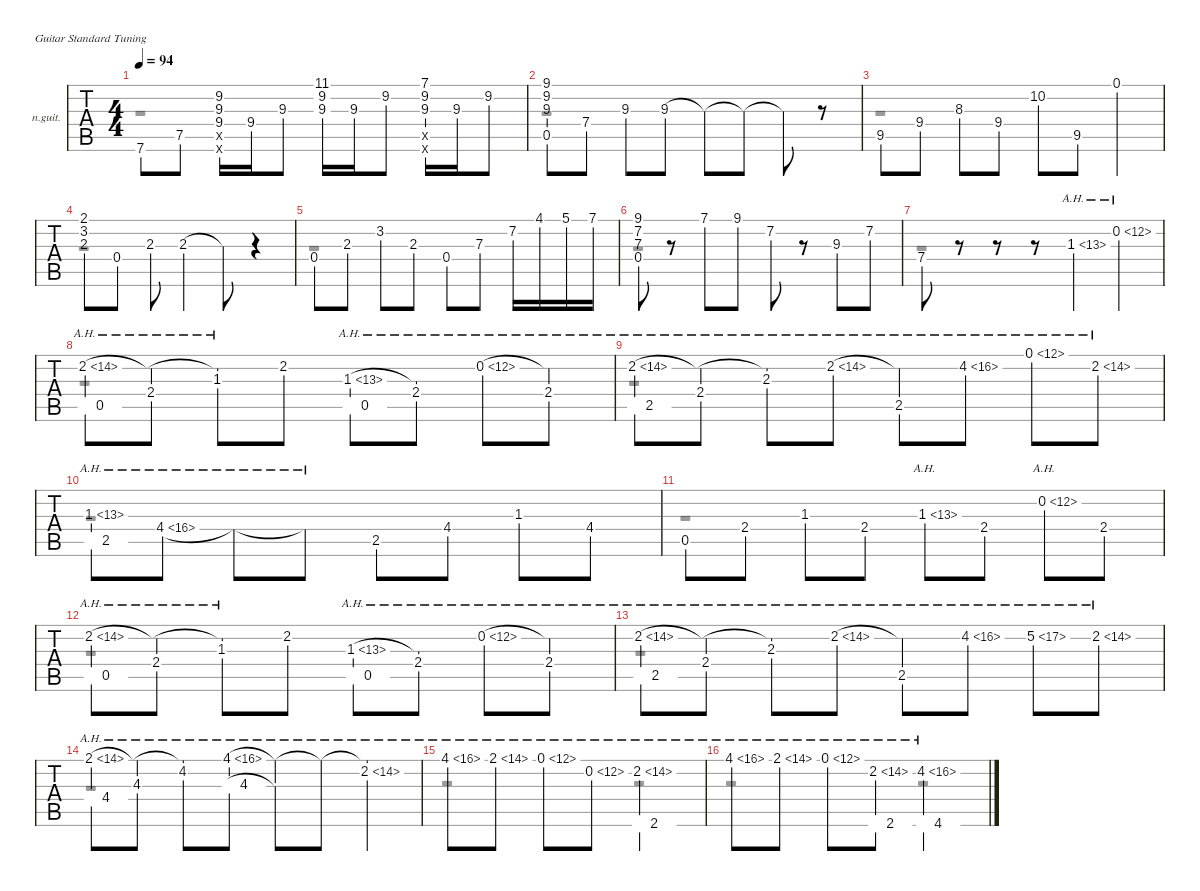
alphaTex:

\hideDynamics
\bracketExtendMode nobrackets
\firstSystemTrackNameOrientation horizontal
\otherSystemsTrackNameOrientation horizontal
\track ("Piano" "n.guit.") {instrument acousticguitarnylon}
\staff {tabs}
\tuning (E4 B3 G3 D3 A2 E2)
\voice
\ts (4 4)
\tempo 94
\clef g2
\ks c#minor
7.6{acc forcenatural}.8{dy mf} 7.5{acc forcenatural}.8 (9.4{acc forcenatural} 9.3{acc forcenatural} 9.2{acc #} 0.6{x acc forcenatural} 0.5{x acc forcenatural}).16 9.4{acc forcenatural}.16 9.3{acc forcenatural}.8 (11.1{acc #} 9.2{acc #} 9.3{acc forcenatural}).16 9.3{acc forcenatural}.16 9.2{acc #}.8 (7.1{acc forcenatural} 9.3{acc forcenatural} 9.2{acc #} 0.5{x acc forcenatural} 0.6{x acc forcenatural}).16 9.3{acc forcenatural}.16 9.2{acc #}.8 |
(9.1{acc #} 9.2{acc #} 9.3{acc forcenatural} 0.5{acc forcenatural}).8 7.4{acc forcenatural}.8 9.3{acc forcenatural}.8 9.3{acc forcenatural}.8 9.3{t acc forcenatural}.8 9.3{t acc forcenatural}.8 9.3{t acc forcenatural}.8 r.8 |
9.5{acc #}.8 9.4{acc forcenatural}.8 8.3{acc #}.8 9.4{acc forcenatural}.8 10.2{acc forcenatural}.8 9.5{acc #}.8 0.1{acc forcenatural}.4 |
(2.3{acc forcenatural} 3.2{acc forcenatural} 2.1{acc #}).8 0.4{acc forcenatural}.8 2.3{acc forcenatural}.8 2.3{acc forcenatural}.4 2.3{t acc forcenatural}.8 r.4 |
0.4{acc forcenatural}.8 2.3{acc forcenatural}.8 3.2{acc forcenatural}.8 2.3{acc forcenatural}.8 0.4{acc forcenatural}.8 7.3{acc forcenatural}.8 7.2{acc #}.16 4.1{acc #}.16 5.1{acc forcenatural}.16 7.1{acc forcenatural}.16 |
(7.2{acc #} 9.1{acc #} 0.4{acc forcenatural} 7.3{acc forcenatural}).8 r.8 7.1{acc forcenatural}.8 9.1{acc #}.8 7.2{acc #}.8 r.8 9.3{acc forcenatural}.8 7.2{acc #}.8 |
7.4{acc forcenatural}.8 r.8 r.8 r.8 1.3{ah 12 acc #}.4 0.2{ah 12 acc forcenatural}.4 |
(0.5{acc forcenatural} 2.2{ah 12 acc #}).8 (2.4{acc forcenatural} 2.2{ah 12 t acc #}).8 (1.3{acc #} 2.2{ah 12 t acc #}).8 2.2{acc #}.8 (1.3{ah 12 acc #} 0.5{acc forcenatural}).8 (2.4{acc forcenatural} 1.3{ah 12 t acc #}).8 0.2{ah 12 acc forcenatural}.8 (2.4{acc forcenatural} 0.2{ah 12 t acc forcenatural}).8 |
(2.2{ah 12 acc #} 2.5{acc forcenatural}).8 (2.4{acc forcenatural} 2.2{ah 12 t acc #}).8 (2.3{acc forcenatural} 2.2{ah 12 t acc #}).8 2.2{ah 12 acc #}.8 (2.5{acc forcenatural} 2.2{ah 12 t acc #}).8 4.2{ah 12 acc #}.8 0.1{ah 12 acc forcenatural}.8 2.2{ah 12 acc #}.8 |
(1.3{ah 12 acc #} 2.5{acc forcenatural}).8 4.4{ah 12 acc #}.8 4.4{ah 12 t acc #}.8 4.4{ah 12 t acc #}.8 2.5{acc forcenatural}.8 4.4{acc #}.8 1.3{acc #}.8 4.4{acc #}.8 |
0.5{acc forcenatural}.8 2.4{acc forcenatural}.8 1.3{acc #}.8 2.4{acc forcenatural}.8 1.3{ah 12 acc #}.8 2.4{acc forcenatural}.8 0.2{ah 12 acc forcenatural}.8 2.4{acc forcenatural}.8 |
(0.5{acc forcenatural} 2.2{ah 12 acc #}).8 (2.4{acc forcenatural} 2.2{ah 12 t acc #}).8 (1.3{acc #} 2.2{ah 12 t acc #}).8 2.2{acc #}.8 (1.3{ah 12 acc #} 0.5{acc forcenatural}).8 (2.4{acc forcenatural} 1.3{ah 12 t acc #}).8 0.2{ah 12 acc forcenatural}.8 (2.4{acc forcenatural} 0.2{ah 12 t acc forcenatural}).8 |
(2.2{ah 12 acc #} 2.5{acc forcenatural}).8 (2.4{acc forcenatural} 2.2{ah 12 t acc #}).8 (2.3{acc forcenatural} 2.2{ah 12 t acc #}).8 2.2{ah 12 acc #}.8 (2.2{ah 12 t acc #} 2.5{acc forcenatural}).8 4.2{ah 12 acc #}.8 5.2{ah 12 acc forcenatural}.8 2.2{ah 12 acc #}.8 |
(2.1{ah 12 acc #} 4.4{acc #}).8 (4.3{acc forcenatural} 2.1{ah 12 t acc #}).8 (4.2{acc #} 2.1{ah 12 t acc #}).8 (4.3{acc forcenatural} 4.1{ah 12 acc #}).8 (4.3{t acc forcenatural} 4.1{ah 12 t acc #}).8 4.1{ah 12 t acc #}.8 (4.1{ah 12 t acc #} 2.2{ah 12 acc #}).4 |
4.1{ah 12 acc #}.8 2.1{ah 12 acc #}.8 0.1{ah 12 acc forcenatural}.8 0.2{ah 12 acc forcenatural}.8 (2.2{ah 12 acc #} 2.6{acc #}).2 |
4.1{ah 12 acc #}.8 2.1{ah 12 acc #}.8 0.1{ah 12 acc forcenatural}.8 (2.2{ah 12 acc #} 2.6{acc #}).8 (4.2{ah 12 acc #} 4.6{acc #}).2
\voice
\clef g2
\ottava regular
\simile none
\ks c#minor
r.1{dy mf} |
r.1 |
r.1 |
r.1 |
r.1 |
r.1 |
r.1 |
r.1 |
r.1 |
r.1 |
r.1 |
r.1 |
r.1 |
r.1 |
r.2 r.2 |
r.2 r.2
